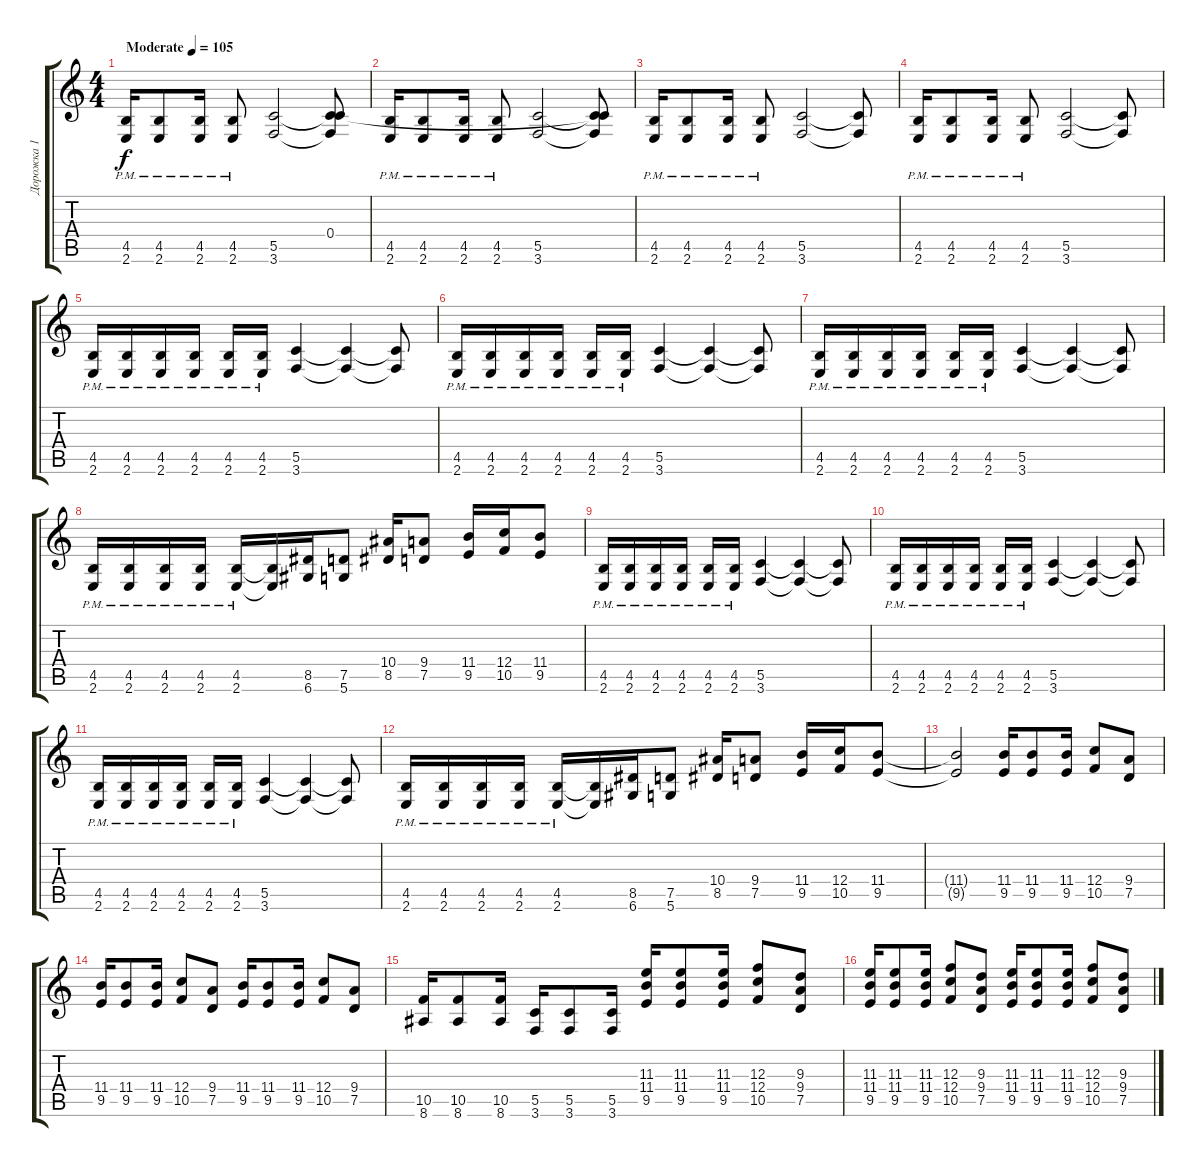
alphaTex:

\track ("Дорожка 1" "Дорожка 1") {instrument distortionguitar}
\staff {score tabs}
\tuning (D4 A3 F3 C3 G2 D2) {hide}
\ts (4 4)
\tempo (105 "Moderate")
\clef g2
\ks c
(4.5{pm} 2.6{pm}).16{dy f instrument distortionguitar} (4.5{pm} 2.6{pm}).8 (4.5{pm} 2.6{pm}).16 (4.5{pm} 2.6{pm}).8 (5.5 3.6).2 (0.4 5.5{t} 3.6{t}).8 |
(4.5{pm} 2.6{pm}).16 (4.5{pm} 2.6{pm}).8 (4.5{pm} 2.6{pm}).16 (4.5{pm} 2.6{pm}).8 (5.5 3.6).2 (0.4{t} 5.5{t} 3.6{t}).8 |
(4.5{pm} 2.6{pm}).16 (4.5{pm} 2.6{pm}).8 (4.5{pm} 2.6{pm}).16 (4.5{pm} 2.6{pm}).8 (5.5 3.6).2 (5.5{t} 3.6{t}).8 |
(4.5{pm} 2.6{pm}).16 (4.5{pm} 2.6{pm}).8 (4.5{pm} 2.6{pm}).16 (4.5{pm} 2.6{pm}).8 (5.5 3.6).2 (5.5{t} 3.6{t}).8 |
(4.5{pm} 2.6{pm}).16 (4.5{pm} 2.6{pm}).16 (4.5{pm} 2.6{pm}).16 (4.5{pm} 2.6{pm}).16 (4.5{pm} 2.6{pm}).16 (4.5{pm} 2.6{pm}).16 (5.5 3.6).4 (5.5{t} 3.6{t}).4 (5.5{t} 3.6{t}).8 |
(4.5{pm} 2.6{pm}).16 (4.5{pm} 2.6{pm}).16 (4.5{pm} 2.6{pm}).16 (4.5{pm} 2.6{pm}).16 (4.5{pm} 2.6{pm}).16 (4.5{pm} 2.6{pm}).16 (5.5 3.6).4 (5.5{t} 3.6{t}).4 (5.5{t} 3.6{t}).8 |
(4.5{pm} 2.6{pm}).16 (4.5{pm} 2.6{pm}).16 (4.5{pm} 2.6{pm}).16 (4.5{pm} 2.6{pm}).16 (4.5{pm} 2.6{pm}).16 (4.5{pm} 2.6{pm}).16 (5.5 3.6).4 (5.5{t} 3.6{t}).4 (5.5{t} 3.6{t}).8 |
(4.5{pm} 2.6{pm}).16 (4.5{pm} 2.6{pm}).16 (4.5{pm} 2.6{pm}).16 (4.5{pm} 2.6{pm}).16 (4.5{pm} 2.6{pm}).16 (4.5{t} 2.6{t}).16 (8.5 6.6).16 (7.5 5.6).8 (10.4 8.5).16 (9.4 7.5).8 (11.4 9.5).16 (12.4 10.5).16 (11.4 9.5).8 |
(4.5{pm} 2.6{pm}).16 (4.5{pm} 2.6{pm}).16 (4.5{pm} 2.6{pm}).16 (4.5{pm} 2.6{pm}).16 (4.5{pm} 2.6{pm}).16 (4.5{pm} 2.6{pm}).16 (5.5 3.6).4 (5.5{t} 3.6{t}).4 (5.5{t} 3.6{t}).8 |
(4.5{pm} 2.6{pm}).16 (4.5{pm} 2.6{pm}).16 (4.5{pm} 2.6{pm}).16 (4.5{pm} 2.6{pm}).16 (4.5{pm} 2.6{pm}).16 (4.5{pm} 2.6{pm}).16 (5.5 3.6).4 (5.5{t} 3.6{t}).4 (5.5{t} 3.6{t}).8 |
(4.5{pm} 2.6{pm}).16 (4.5{pm} 2.6{pm}).16 (4.5{pm} 2.6{pm}).16 (4.5{pm} 2.6{pm}).16 (4.5{pm} 2.6{pm}).16 (4.5{pm} 2.6{pm}).16 (5.5 3.6).4 (5.5{t} 3.6{t}).4 (5.5{t} 3.6{t}).8 |
(4.5{pm} 2.6{pm}).16 (4.5{pm} 2.6{pm}).16 (4.5{pm} 2.6{pm}).16 (4.5{pm} 2.6{pm}).16 (4.5{pm} 2.6{pm}).16 (4.5{t} 2.6{t}).16 (8.5 6.6).16 (7.5 5.6).8 (10.4 8.5).16 (9.4 7.5).8 (11.4 9.5).16 (12.4 10.5).16 (11.4 9.5).8 |
(11.4{t} 9.5{t}).2 (11.4 9.5).16 (11.4 9.5).8 (11.4 9.5).16 (12.4 10.5).8 (9.4 7.5).8 |
(11.4 9.5).16 (11.4 9.5).8 (11.4 9.5).16 (12.4 10.5).8 (9.4 7.5).8 (11.4 9.5).16 (11.4 9.5).8 (11.4 9.5).16 (12.4 10.5).8 (9.4 7.5).8 |
(10.5 8.6).16 (10.5 8.6).8 (10.5 8.6).16 (5.5 3.6).16 (5.5 3.6).8 (5.5 3.6).16 (11.3 11.4 9.5).16 (11.3 11.4 9.5).8 (11.3 11.4 9.5).16 (12.3 12.4 10.5).8 (9.3 9.4 7.5).8 |
(11.3 11.4 9.5).16 (11.3 11.4 9.5).8 (11.3 11.4 9.5).16 (12.3 12.4 10.5).8 (9.3 9.4 7.5).8 (11.3 11.4 9.5).16 (11.3 11.4 9.5).8 (11.3 11.4 9.5).16 (12.3 12.4 10.5).8 (9.3 9.4 7.5).8
